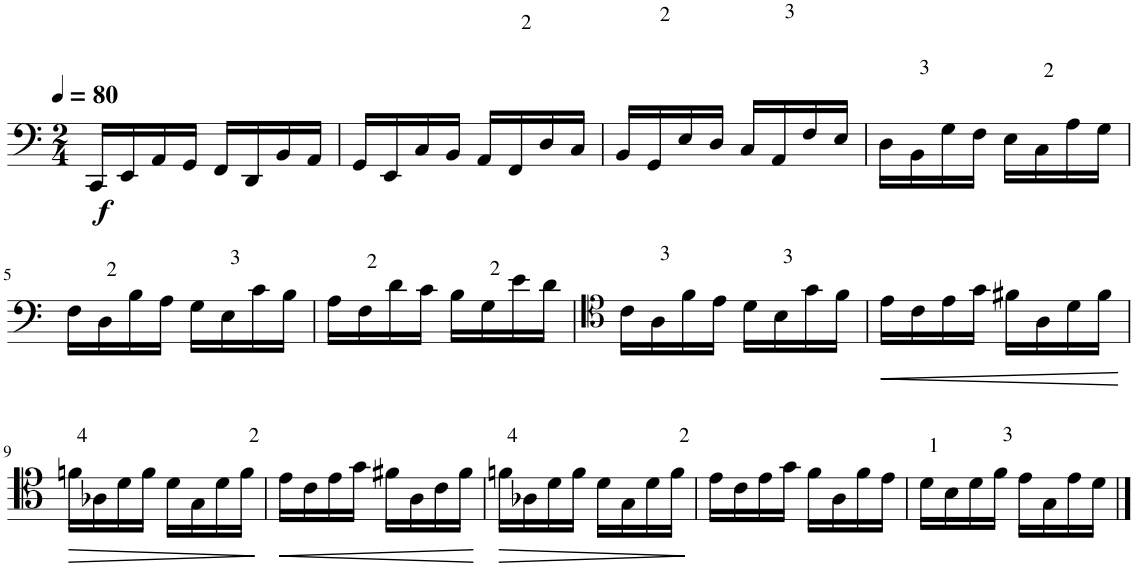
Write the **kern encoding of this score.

**kern	**dynam
*part1	*part1
*staff1	*staff1
*I"Violoncello	*
*I'Vc.	*
*clefF4	*
*k[]	*
*M2/4	*
*MM80	*
=1	=1
!	!LO:DY:b
16CC/LL	f
16EE/	.
16AA/	.
16GG/JJ	.
16FF/LL	.
16DD/	.
16BB/	.
16AA/JJ	.
=2	=2
16GG/LL	.
16EE/	.
16C/	.
16BB/JJ	.
16AA/LL	.
16FF/	.
16D/	.
16C/JJ	.
=3	=3
16BB/LL	.
16GG/	.
16E/	.
16D/JJ	.
16C/LL	.
16AA/	.
16F/	.
16E/JJ	.
=4	=4
16D\LL	.
16BB\	.
16G\	.
16F\JJ	.
16E\LL	.
16C\	.
16A\	.
16G\JJ	.
!!LO:LB:g=z
=5	=5
16F\LL	.
16D\	.
16B\	.
16A\JJ	.
16G\LL	.
16E\	.
16c\	.
16B\JJ	.
=6	=6
16A\LL	.
16F\	.
16d\	.
16c\JJ	.
16B\LL	.
16G\	.
16e\	.
16d\JJ	.
=7	=7
*clefC4	*
16c\LL	.
16A\	.
16f\	.
16e\JJ	.
16d\LL	.
16B\	.
16g\	.
16f\JJ	.
=8	=8
!	!LO:HP:b
16e\LL	<
16c\	.
16e\	.
16g\JJ	.
16f#X\LL	.
16A\	.
16d\	.
16f#\JJ	.
.	[
!!LO:LB:g=z
=9	=9
!	!LO:HP:b
16fn\LL	>
16A-X\	.
16d\	.
16f\JJ	.
16d\LL	.
16G\	.
16d\	.
16f\JJ	.
.	]
=10	=10
!	!LO:HP:b
16e\LL	<
16c\	.
16e\	.
16g\JJ	.
16f#X\LL	.
16A\	.
16c\	.
16f#\JJ	.
.	[
=11	=11
!	!LO:HP:b
16fn\LL	>
16A-X\	.
16d\	.
16f\JJ	.
16d\LL	.
16G\	.
16d\	.
16f\JJ	.
.	]
=12	=12
16e\LL	.
16c\	.
16e\	.
16g\JJ	.
16f\LL	.
16A\	.
16f\	.
16e\JJ	.
=13	=13
16d\LL	.
16B\	.
16d\	.
16f\JJ	.
16e\LL	.
16G\	.
16e\	.
16d\JJ	.
==	==
*-	*-
